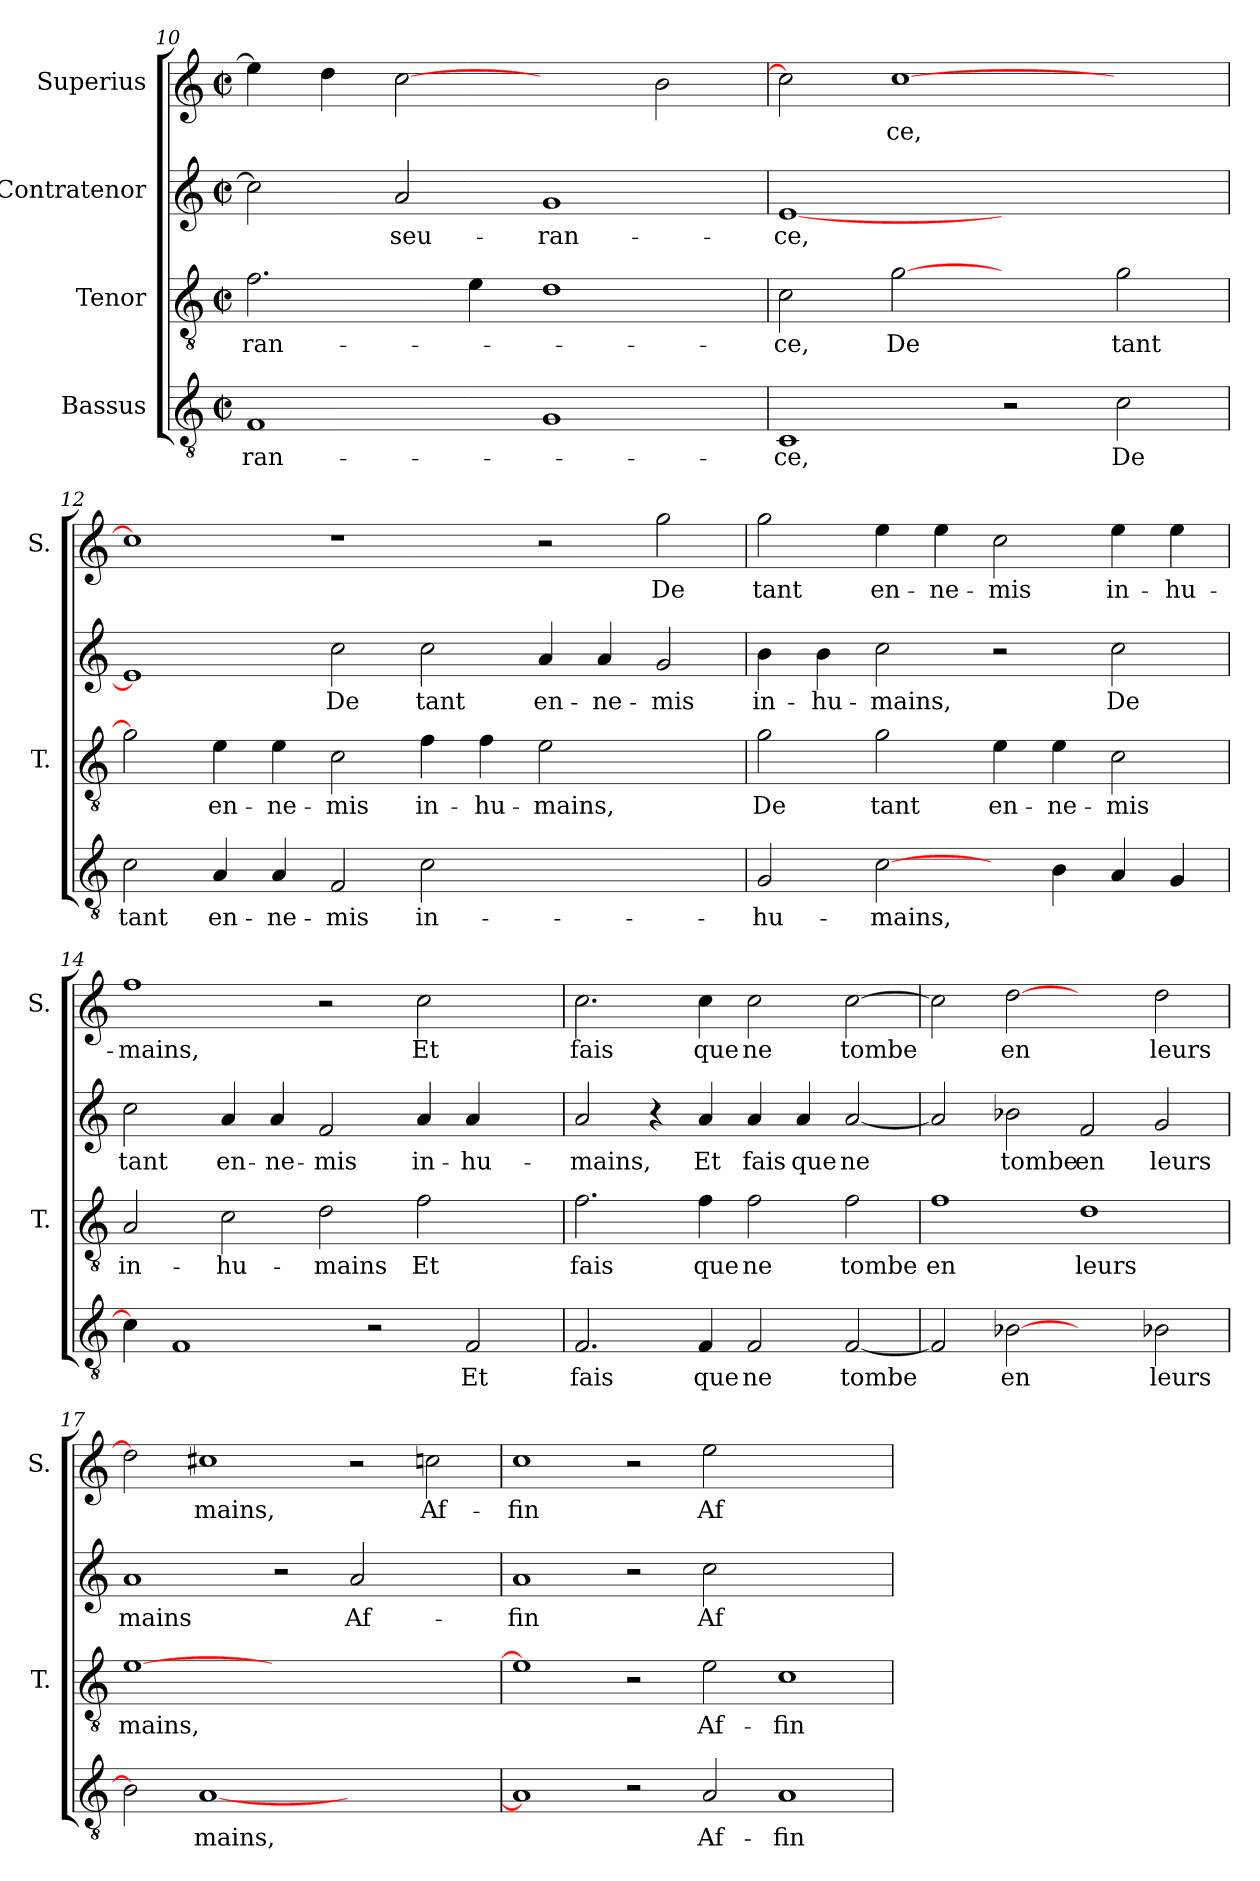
**kern	**text	**kern	**text	**kern	**text	**kern	**text
*part4	*part4	*part3	*part3	*part2	*part2	*part1	*part1
*staff4	*staff4	*staff3	*staff3	*staff2	*staff2	*staff1	*staff1
*I"Bassus	*	*I"Tenor	*	*I"Contratenor	*	*I"Superius	*
*	*	*I'T.	*	*	*	*I'S.	*
*clefGv2	*	*clefGv2	*	*clefG2	*	*clefG2	*
*k[]	*	*k[]	*	*k[]	*	*k[]	*
*C:	*	*C:	*	*C:	*	*C:	*
*M2/2	*	*M2/2	*	*M2/2	*	*M2/2	*
*met(c|)	*	*met(c|)	*	*met(c|)	*	*met(c|)	*
=10	=10	=10	=10	=10	=10	=10	=10
1F/	-ran-	2.f\	-ran-	2cc\]	.	4ee\]	.
.	.	.	.	.	.	4dd\	.
.	.	.	.	2a/	-seu-	[2cc\	.
.	.	4e\	.	.	.	.	.
1G/	.	1d\	.	1g/	-ran-	2ryy	.
.	.	.	.	.	.	2b\	.
=11	=11	=11	=11	=11	=11	=11	=11
1C/	-ce,	2c\	-ce,	[1e/	-ce,	2cc\]	.
.	.	[2g\	De	.	.	[1cc\	-ce,
2r	.	2ryy	.	1ryy	.	.	.
2c\	De	2g\	tant	.	.	2ryy	.
!!LO:LB:g=z
=12	=12	=12	=12	=12	=12	=12	=12
2c\	tant	2g\]	.	1e/]	.	1cc\]	.
4A/	en-	4e\	en-	.	.	.	.
4A/	-ne-	4e\	-ne-	.	.	.	.
2F/	-mis	2c\	-mis	2cc\	De	1r	.
2c\	in-	4f\	in-	2cc\	tant	.	.
.	.	4f\	-hu-	.	.	.	.
1ryy	.	2e\	-mains,	4a/	en-	2r	.
.	.	.	.	4a/	-ne-	.	.
.	.	2ryy	.	2g/	-mis	2gg\	De
=13	=13	=13	=13	=13	=13	=13	=13
2G/	-hu-	2g\	De	4b\	in-	2gg\	tant
.	.	.	.	4b\	-hu-	.	.
[2c\	-mains,	2g\	tant	2cc\	-mains,	4ee\	en-
.	.	.	.	.	.	4ee\	-ne-
4ryy	.	4e\	en-	2r	.	2cc\	-mis
4B\	.	4e\	-ne-	.	.	.	.
4A/	.	2c\	-mis	2cc\	De	4ee\	in-
4G/	.	.	.	.	.	4ee\	-hu-
=14	=14	=14	=14	=14	=14	=14	=14
4c\]	.	2A/	in-	2cc\	tant	1ff\	-mains,
1F/	.	.	.	.	.	.	.
.	.	2c\	-hu-	4a/	en-	.	.
.	.	.	.	4a/	-ne-	.	.
.	.	2d\	-mains	2f/	-mis	2r	.
2r	.	.	.	.	.	.	.
.	.	2f\	Et	4a/	in-	2cc\	Et
2F/	Et	.	.	4a/	-hu-	.	.
.	.	4ryy	.	4ryy	.	4ryy	.
=15	=15	=15	=15	=15	=15	=15	=15
2.F/	fais	2.f\	fais	2a/	-mains,	2.cc\	fais
.	.	.	.	4r	.	.	.
4F/	que	4f\	que	4a/	Et	4cc\	que
2F/	ne	2f\	ne	4a/	fais	2cc\	ne
.	.	.	.	4a/	que	.	.
[2F/	tombe	2f\	tombe	[2a/	ne	[2cc\	tombe
!!LO:PB:g=z
=16	=16	=16	=16	=16	=16	=16	=16
2F/]	.	1f\	en	2a/]	.	2cc\]	.
[2B-X\	en	.	.	2b-X\	tombe	[2dd\	en
2ryy	.	1d\	leurs	2f/	en	2ryy	.
2B-X\	leurs	.	.	2g/	leurs	2dd\	leurs
=17	=17	=17	=17	=17	=17	=17	=17
2B-\]	.	[1e\	mains,	1a/	mains	2dd\]	.
[1A/	mains,	.	.	.	.	1cc#X\	mains,
.	.	1.ryy	.	2r	.	.	.
1ryy	.	.	.	2a/	Af-	2r	.
.	.	.	.	2ryy	.	2ccn\	Af-
=18	=18	=18	=18	=18	=18	=18	=18
1A/]	.	1e\]	.	1a/	-fin	1cc\	-fin
2r	.	2r	.	2r	.	2r	.
2A/	Af-	2e\	Af-	2cc\	Af-	2ee\	Af-
1A/	-fin	1c\	-fin	1ryy	.	1ryy	.
=	=	=	=	=	=	=	=
*-	*-	*-	*-	*-	*-	*-	*-
